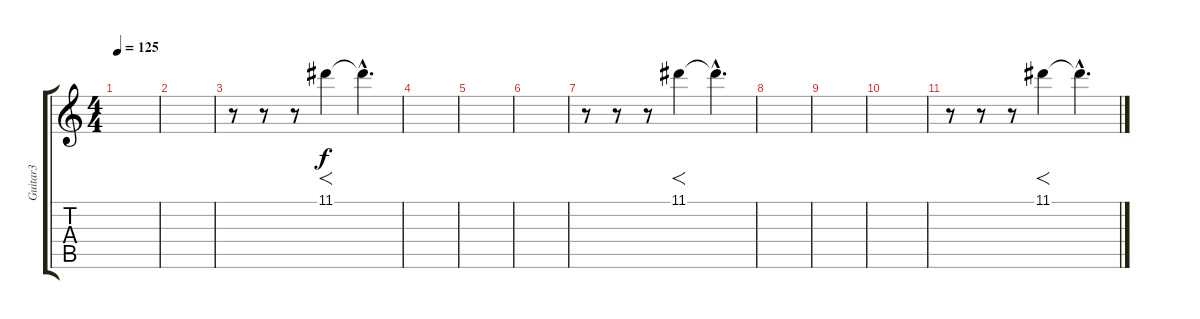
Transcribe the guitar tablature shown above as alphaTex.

\track ("Guitar3" "Guitar3") {instrument overdrivenguitar}
\staff {score tabs}
\tuning (E4 B3 G3 D3 A2 E2) {hide}
\ts (4 4)
\tempo 125
\clef g2
\ks c
|
|
r.8 r.8 r.8 11.1.4{f instrument overdrivenguitar} 11.1{hac t}.4{d} |
|
|
|
r.8 r.8 r.8 11.1.4{f instrument overdrivenguitar} 11.1{hac t}.4{d} |
|
|
|
r.8 r.8 r.8 11.1.4{f instrument overdrivenguitar} 11.1{hac t}.4{d}
